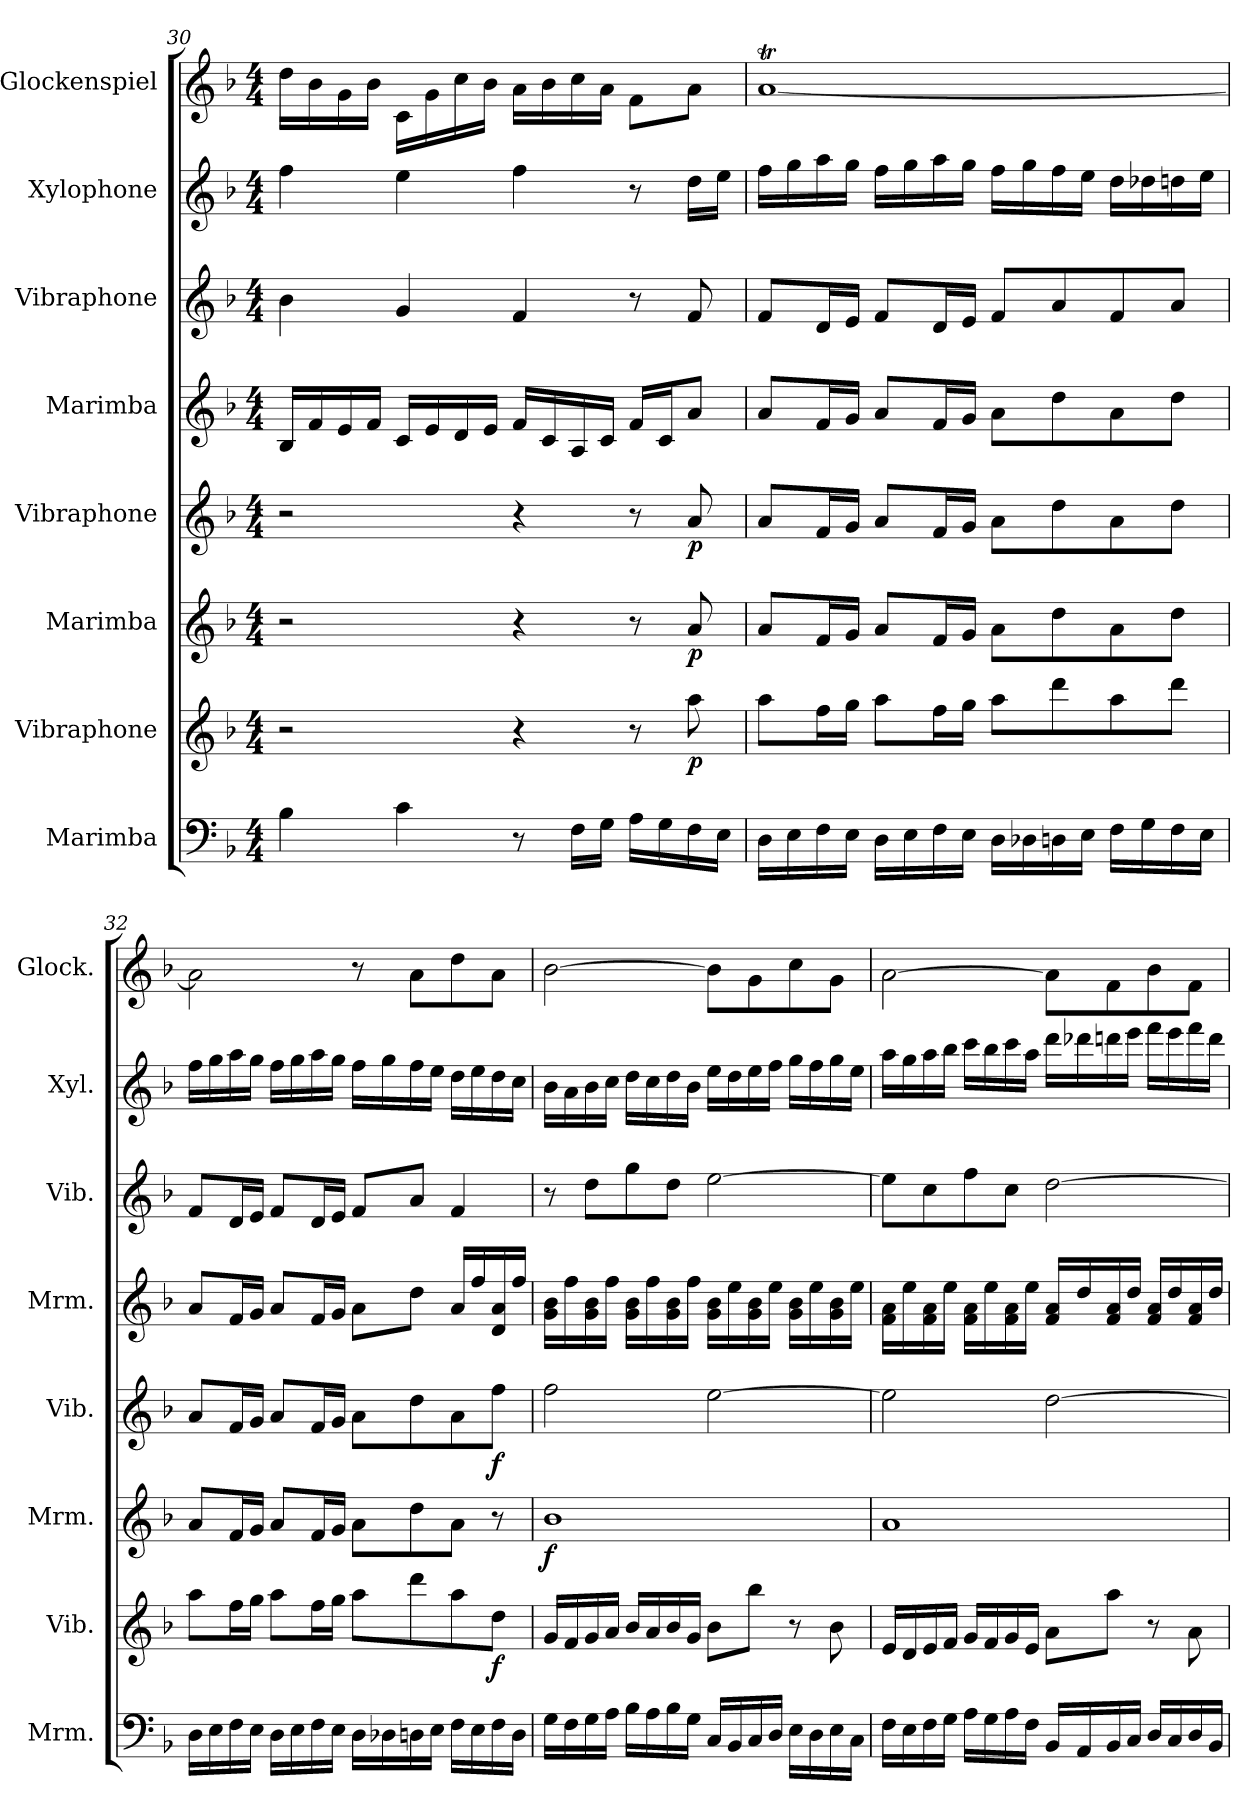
**kern	**kern	**dynam	**kern	**dynam	**kern	**dynam	**kern	**kern	**kern	**kern
*part8	*part7	*part7	*part6	*part6	*part5	*part5	*part4	*part3	*part2	*part1
*staff8	*staff7	*staff7	*staff6	*staff6	*staff5	*staff5	*staff4	*staff3	*staff2	*staff1
*I"Marimba	*I"Vibraphone	*	*I"Marimba	*	*I"Vibraphone	*	*I"Marimba	*I"Vibraphone	*I"Xylophone	*I"Glockenspiel
*I'Mrm.	*I'Vib.	*	*I'Mrm.	*	*I'Vib.	*	*I'Mrm.	*I'Vib.	*I'Xyl.	*I'Glock.
*clefF4	*clefG2	*	*clefG2	*	*clefG2	*	*clefG2	*clefG2	*clefG2	*clefG2
*	*	*	*	*	*	*	*	*	*ITrd-7c-12	*ITrd-14c-24
*k[b-]	*k[b-]	*	*k[b-]	*	*k[b-]	*	*k[b-]	*k[b-]	*k[b-]	*k[b-]
*M4/4	*M4/4	*	*M4/4	*	*M4/4	*	*M4/4	*M4/4	*M4/4	*M4/4
=30	=30	=30	=30	=30	=30	=30	=30	=30	=30	=30
4B-\	2r	.	2r	.	2r	.	16B-/LL	4b-\	4fff\	16dddd\LL
.	.	.	.	.	.	.	16f/	.	.	16bbb-\
.	.	.	.	.	.	.	16e/	.	.	16ggg\
.	.	.	.	.	.	.	16f/JJ	.	.	16bbb-\JJ
4c\	.	.	.	.	.	.	16c/LL	4g/	4eee\	16ccc\LL
.	.	.	.	.	.	.	16e/	.	.	16ggg\
.	.	.	.	.	.	.	16d/	.	.	16cccc\
.	.	.	.	.	.	.	16e/JJ	.	.	16bbb-\JJ
8r	4r	.	4r	.	4r	.	16f/LL	4f/	4fff\	16aaa\LL
.	.	.	.	.	.	.	16c/	.	.	16bbb-\
16F\LL	.	.	.	.	.	.	16A/	.	.	16cccc\
16G\JJ	.	.	.	.	.	.	16c/JJ	.	.	16aaa\JJ
16A\LL	8r	.	8r	.	8r	.	16f/LL	8r	8r	8fff\L
16G\	.	.	.	.	.	.	16c/J	.	.	.
!	!	!LO:DY:b	!	!LO:DY:b	!	!LO:DY:b	!	!	!	!
16F\	8aa\	p	8a/	p	8a/	p	8a/J	8f/	16ddd\LL	8aaa\J
16E\JJ	.	.	.	.	.	.	.	.	16eee\JJ	.
!!LO:PB:g=z
=31	=31	=31	=31	=31	=31	=31	=31	=31	=31	=31
16D\LL	8aa\L	.	8a/L	.	8a/L	.	8a/L	8f/L	16fff\LL	[1aaat
16E\	.	.	.	.	.	.	.	.	16ggg\	.
16F\	16ff\L	.	16f/L	.	16f/L	.	16f/L	16d/L	16aaa\	.
16E\JJ	16gg\JJ	.	16g/JJ	.	16g/JJ	.	16g/JJ	16e/JJ	16ggg\JJ	.
16D\LL	8aa\L	.	8a/L	.	8a/L	.	8a/L	8f/L	16fff\LL	.
16E\	.	.	.	.	.	.	.	.	16ggg\	.
16F\	16ff\L	.	16f/L	.	16f/L	.	16f/L	16d/L	16aaa\	.
16E\JJ	16gg\JJ	.	16g/JJ	.	16g/JJ	.	16g/JJ	16e/JJ	16ggg\JJ	.
16D\LL	8aa\L	.	8a\L	.	8a\L	.	8a\L	8f/L	16fff\LL	.
16D-X\	.	.	.	.	.	.	.	.	16ggg\	.
16Dn\	8ddd\	.	8dd\	.	8dd\	.	8dd\	8a/	16fff\	.
16E\JJ	.	.	.	.	.	.	.	.	16eee\JJ	.
16F\LL	8aa\	.	8a\	.	8a\	.	8a\	8f/	16ddd\LL	.
16G\	.	.	.	.	.	.	.	.	16ddd-X\	.
16F\	8ddd\J	.	8dd\J	.	8dd\J	.	8dd\J	8a/J	16dddn\	.
16E\JJ	.	.	.	.	.	.	.	.	16eee\JJ	.
=32	=32	=32	=32	=32	=32	=32	=32	=32	=32	=32
16D\LL	8aa\L	.	8a/L	.	8a/L	.	8a/L	8f/L	16fff\LL	2aaa\]
16E\	.	.	.	.	.	.	.	.	16ggg\	.
16F\	16ff\L	.	16f/L	.	16f/L	.	16f/L	16d/L	16aaa\	.
16E\JJ	16gg\JJ	.	16g/JJ	.	16g/JJ	.	16g/JJ	16e/JJ	16ggg\JJ	.
16D\LL	8aa\L	.	8a/L	.	8a/L	.	8a/L	8f/L	16fff\LL	.
16E\	.	.	.	.	.	.	.	.	16ggg\	.
16F\	16ff\L	.	16f/L	.	16f/L	.	16f/L	16d/L	16aaa\	.
16E\JJ	16gg\JJ	.	16g/JJ	.	16g/JJ	.	16g/JJ	16e/JJ	16ggg\JJ	.
16D\LL	8aa\L	.	8a\L	.	8a\L	.	8a\L	8f/L	16fff\LL	8r
16D-X\	.	.	.	.	.	.	.	.	16ggg\	.
16Dn\	8ddd\	.	8dd\	.	8dd\	.	8dd\J	8a/J	16fff\	8aaa\L
16E\JJ	.	.	.	.	.	.	.	.	16eee\JJ	.
16F\LL	8aa\	.	8a\J	.	8a\	.	16a/LL	4f/	16ddd\LL	8dddd\
16E\	.	.	.	.	.	.	16ff/	.	16eee\	.
!	!	!LO:DY:b	!	!	!	!LO:DY:b	!	!	!	!
16F\	8dd\J	f	8r	.	8ff\J	f	16d/ 16a/	.	16ddd\	8aaa\J
16D\JJ	.	.	.	.	.	.	16ff/JJ	.	16ccc\JJ	.
=33	=33	=33	=33	=33	=33	=33	=33	=33	=33	=33
!	!	!	!	!LO:DY:b	!	!	!	!	!	!
16G\LL	16g/LL	.	1b-	f	2ff\	.	16g\ 16b-\LL	8r	16bb-\LL	[2bbb-\
16F\	16f/	.	.	.	.	.	16ff\	.	16aa\	.
16G\	16g/	.	.	.	.	.	16g\ 16b-\	8dd\L	16bb-\	.
16A\JJ	16a/JJ	.	.	.	.	.	16ff\JJ	.	16ccc\JJ	.
16B-\LL	16b-/LL	.	.	.	.	.	16g\ 16b-\LL	8gg\	16ddd\LL	.
16A\	16a/	.	.	.	.	.	16ff\	.	16ccc\	.
16B-\	16b-/	.	.	.	.	.	16g\ 16b-\	8dd\J	16ddd\	.
16G\JJ	16g/JJ	.	.	.	.	.	16ff\JJ	.	16bb-\JJ	.
16C/LL	8b-\L	.	.	.	[2ee\	.	16g\ 16b-\LL	[2ee\	16eee\LL	8bbb-\L]
16BB-/	.	.	.	.	.	.	16ee\	.	16ddd\	.
16C/	8bb-\J	.	.	.	.	.	16g\ 16b-\	.	16eee\	8ggg\
16D/JJ	.	.	.	.	.	.	16ee\JJ	.	16fff\JJ	.
16E\LL	8r	.	.	.	.	.	16g\ 16b-\LL	.	16ggg\LL	8cccc\
16D\	.	.	.	.	.	.	16ee\	.	16fff\	.
16E\	8b-\	.	.	.	.	.	16g\ 16b-\	.	16ggg\	8ggg\J
16C\JJ	.	.	.	.	.	.	16ee\JJ	.	16eee\JJ	.
!!LO:LB:g=z
=34	=34	=34	=34	=34	=34	=34	=34	=34	=34	=34
16F\LL	16e/LL	.	1a	.	2ee\]	.	16f\ 16a\LL	8ee\L]	16aaa\LL	[2aaa\
16E\	16d/	.	.	.	.	.	16ee\	.	16ggg\	.
16F\	16e/	.	.	.	.	.	16f\ 16a\	8cc\	16aaa\	.
16G\JJ	16f/JJ	.	.	.	.	.	16ee\JJ	.	16bbb-\JJ	.
16A\LL	16g/LL	.	.	.	.	.	16f\ 16a\LL	8ff\	16cccc\LL	.
16G\	16f/	.	.	.	.	.	16ee\	.	16bbb-\	.
16A\	16g/	.	.	.	.	.	16f\ 16a\	8cc\J	16cccc\	.
16F\JJ	16e/JJ	.	.	.	.	.	16ee\JJ	.	16aaa\JJ	.
16BB-/LL	8a\L	.	.	.	[2dd\	.	16f/ 16a/LL	[2dd\	16dddd\LL	8aaa\L]
16AA/	.	.	.	.	.	.	16dd/	.	16dddd-X\	.
16BB-/	8aa\J	.	.	.	.	.	16f/ 16a/	.	16ddddn\	8fff\
16C/JJ	.	.	.	.	.	.	16dd/JJ	.	16eeee\JJ	.
16D/LL	8r	.	.	.	.	.	16f/ 16a/LL	.	16ffff\LL	8bbb-\
16C/	.	.	.	.	.	.	16dd/	.	16eeee\	.
16D/	8a\	.	.	.	.	.	16f/ 16a/	.	16ffff\	8fff\J
16BB-/JJ	.	.	.	.	.	.	16dd/JJ	.	16dddd\JJ	.
=	=	=	=	=	=	=	=	=	=	=
*-	*-	*-	*-	*-	*-	*-	*-	*-	*-	*-
